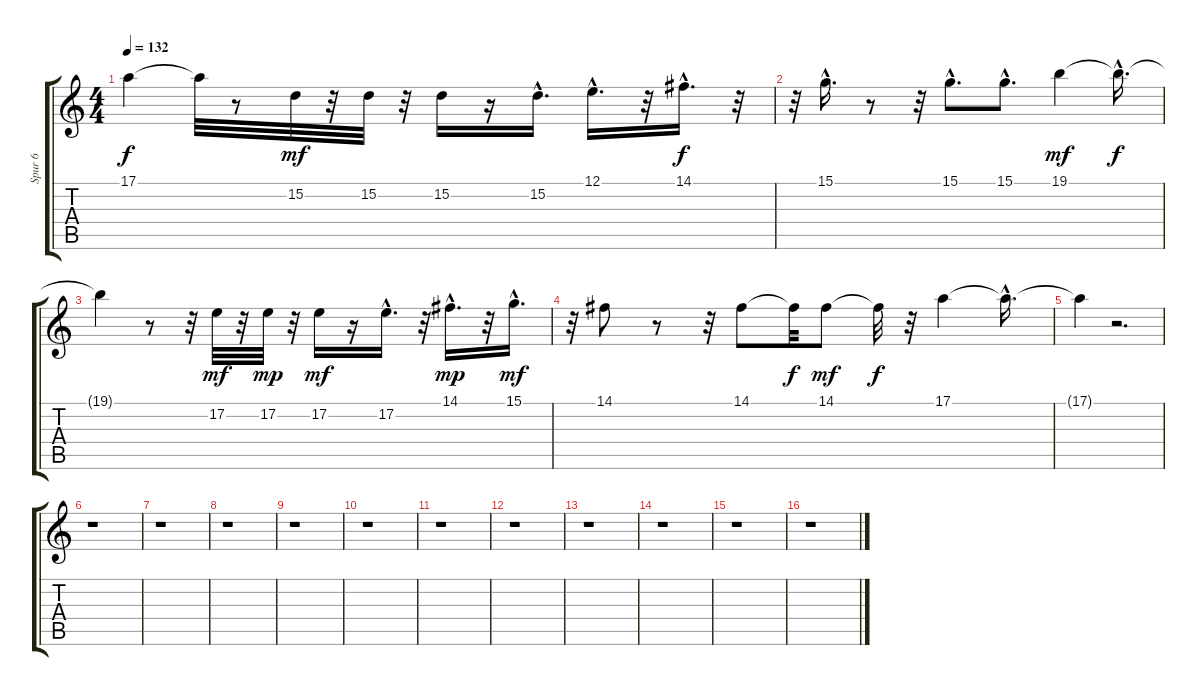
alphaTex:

\track ("Spur 6" "Spur 6") {instrument electricgrandpiano}
\staff {score tabs}
\tuning (E4 B3 G3 D3 A2 E2) {hide}
\ts (4 4)
\tempo 132
\clef g2
\ks c
17.1{t}.4{dy f} 17.1{t}.32 r.8 15.2.32{dy mf} r.32 15.2.32 r.32 15.2.16 r.16 15.2{hac}.16{d} 12.1{hac}.16{d} r.32 14.1{hac}.16{d dy f} r.32 |
r.32 15.1{hac}.16{d} r.8 r.32 15.1{hac}.8{d} 15.1{hac}.8{d} 19.1.4{dy mf} 19.1{hac t}.16{d dy f} |
19.1{t}.4 r.8 r.32 17.2.32{dy mf} r.32 17.2.32{dy mp} r.32 17.2.16{dy mf} r.16 17.2{hac}.16{d} r.32 14.1{hac}.16{d dy mp} r.32 15.1{hac}.16{d dy mf} |
r.32 14.1.8 r.8 r.32 14.1.8 14.1{t}.32{dy f} 14.1.8{dy mf} 14.1{t}.32{dy f} r.32 17.1.4 17.1{hac t}.16{d} |
17.1{t}.4 r.2{d} |
r.1 |
r.1 |
r.1 |
r.1 |
r.1 |
r.1 |
r.1 |
r.1 |
r.1 |
r.1 |
r.1
